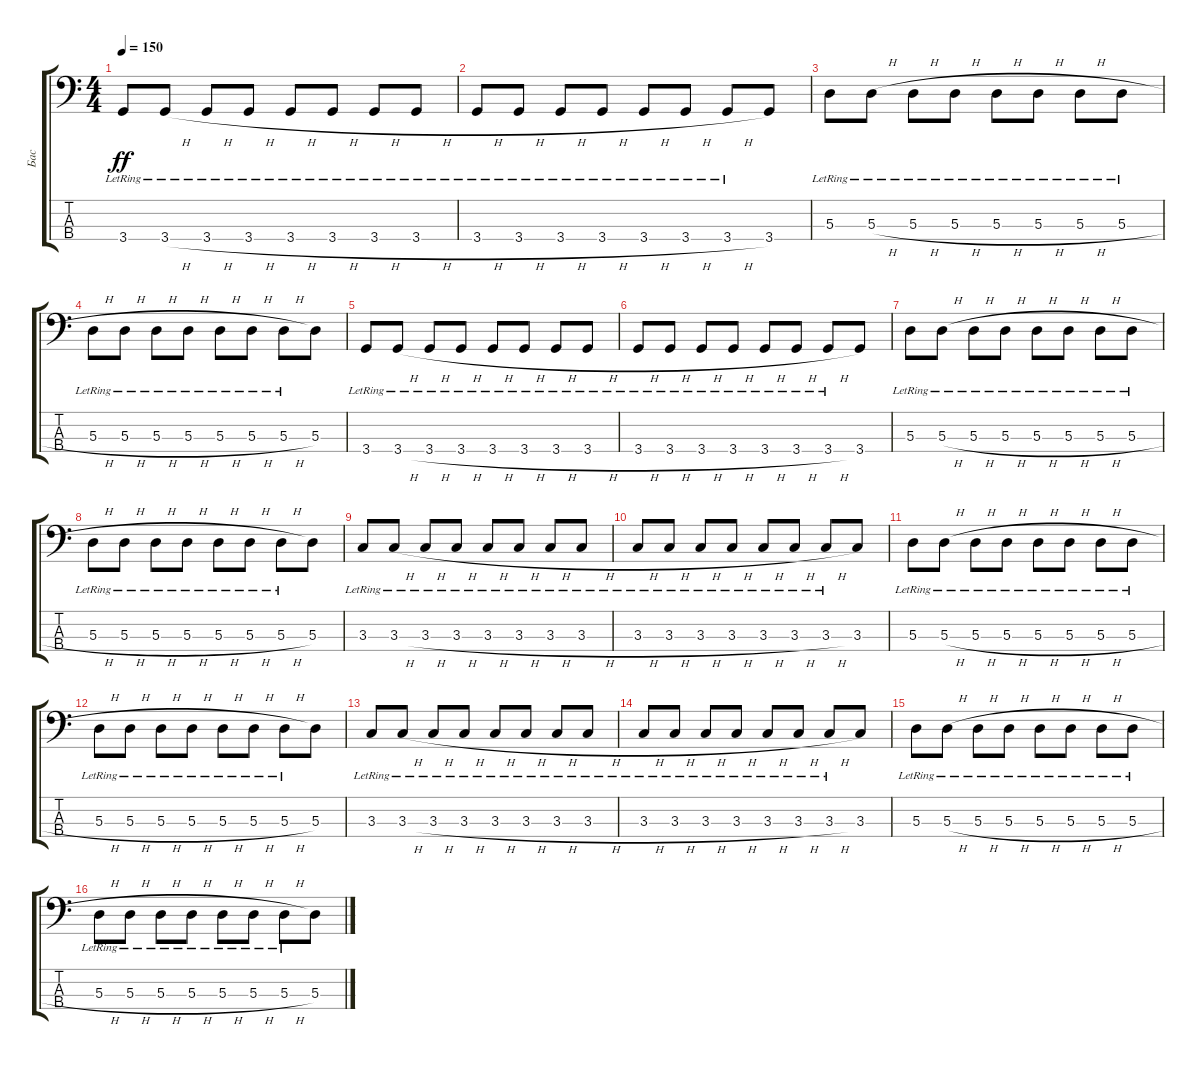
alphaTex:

\track ("Бас" "Бас") {instrument electricbassfinger}
\staff {score tabs}
\tuning (G2 D2 A1 E1) {hide}
\ts (4 4)
\tempo 150
\clef f4
\ks c
3.4{lr}.8{dy ff} 3.4{h lr}.8 3.4{h lr}.8 3.4{h lr}.8 3.4{h lr}.8 3.4{h lr}.8 3.4{h lr}.8 3.4{h lr}.8 |
3.4{h lr}.8 3.4{h lr}.8 3.4{h lr}.8 3.4{h lr}.8 3.4{h lr}.8 3.4{h lr}.8 3.4{h lr}.8 3.4.8 |
5.3{lr}.8 5.3{h lr}.8 5.3{h lr}.8 5.3{h lr}.8 5.3{h lr}.8 5.3{h lr}.8 5.3{h lr}.8 5.3{h lr}.8 |
5.3{h lr}.8 5.3{h lr}.8 5.3{h lr}.8 5.3{h lr}.8 5.3{h lr}.8 5.3{h lr}.8 5.3{h lr}.8 5.3.8 |
3.4{lr}.8 3.4{h lr}.8 3.4{h lr}.8 3.4{h lr}.8 3.4{h lr}.8 3.4{h lr}.8 3.4{h lr}.8 3.4{h lr}.8 |
3.4{h lr}.8 3.4{h lr}.8 3.4{h lr}.8 3.4{h lr}.8 3.4{h lr}.8 3.4{h lr}.8 3.4{h lr}.8 3.4.8 |
5.3{lr}.8 5.3{h lr}.8 5.3{h lr}.8 5.3{h lr}.8 5.3{h lr}.8 5.3{h lr}.8 5.3{h lr}.8 5.3{h lr}.8 |
5.3{h lr}.8 5.3{h lr}.8 5.3{h lr}.8 5.3{h lr}.8 5.3{h lr}.8 5.3{h lr}.8 5.3{h lr}.8 5.3.8 |
3.3{lr}.8 3.3{h lr}.8 3.3{h lr}.8 3.3{h lr}.8 3.3{h lr}.8 3.3{h lr}.8 3.3{h lr}.8 3.3{h lr}.8 |
3.3{h lr}.8 3.3{h lr}.8 3.3{h lr}.8 3.3{h lr}.8 3.3{h lr}.8 3.3{h lr}.8 3.3{h lr}.8 3.3.8 |
5.3{lr}.8 5.3{h lr}.8 5.3{h lr}.8 5.3{h lr}.8 5.3{h lr}.8 5.3{h lr}.8 5.3{h lr}.8 5.3{h lr}.8 |
5.3{h lr}.8 5.3{h lr}.8 5.3{h lr}.8 5.3{h lr}.8 5.3{h lr}.8 5.3{h lr}.8 5.3{h lr}.8 5.3.8 |
3.3{lr}.8 3.3{h lr}.8 3.3{h lr}.8 3.3{h lr}.8 3.3{h lr}.8 3.3{h lr}.8 3.3{h lr}.8 3.3{h lr}.8 |
3.3{h lr}.8 3.3{h lr}.8 3.3{h lr}.8 3.3{h lr}.8 3.3{h lr}.8 3.3{h lr}.8 3.3{h lr}.8 3.3.8 |
5.3{lr}.8 5.3{h lr}.8 5.3{h lr}.8 5.3{h lr}.8 5.3{h lr}.8 5.3{h lr}.8 5.3{h lr}.8 5.3{h lr}.8 |
5.3{h lr}.8 5.3{h lr}.8 5.3{h lr}.8 5.3{h lr}.8 5.3{h lr}.8 5.3{h lr}.8 5.3{h lr}.8 5.3.8
